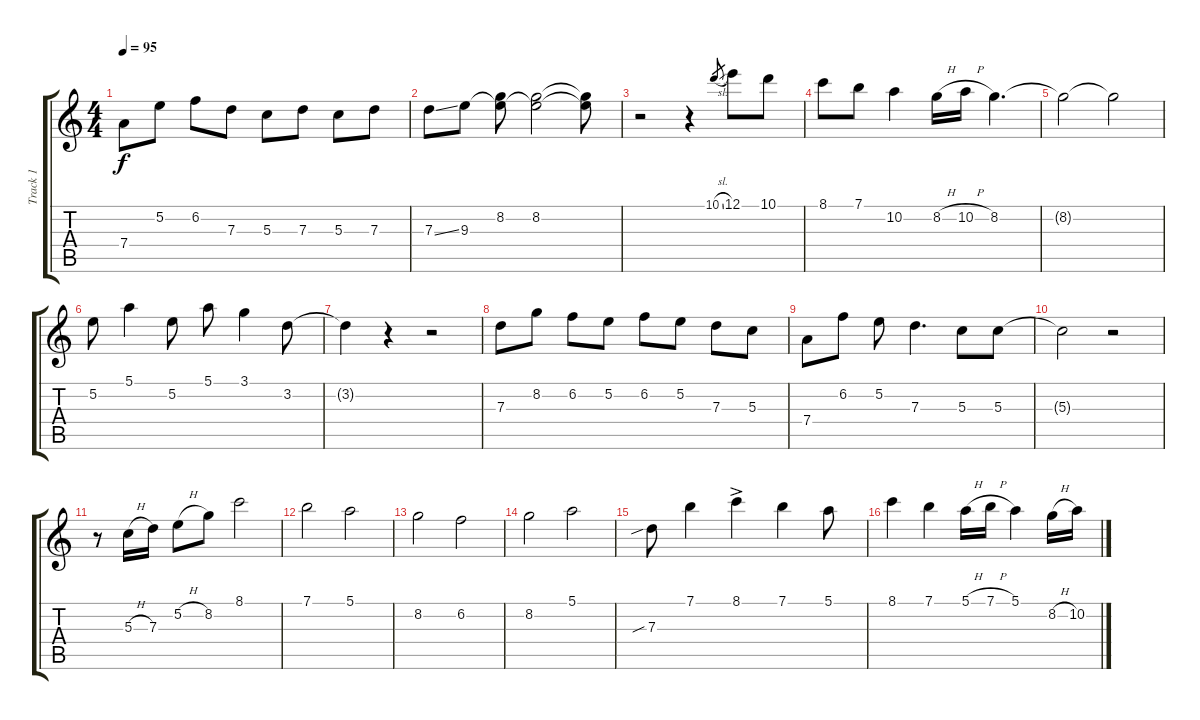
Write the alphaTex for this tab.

\track ("Track 1" "Track 1") {instrument acousticguitarsteel}
\staff {score tabs}
\tuning (E4 B3 G3 D3 A2 E2) {hide}
\ts (4 4)
\tempo 95
\clef g2
\ks c
7.4{t}.8{dy f} 5.2.8 6.2.8 7.3.8 5.3.8 7.3.8 5.3.8 7.3.8 |
7.3{ss}.8 9.3.8 (8.2 9.3{t}).8 (8.2 9.3{t}).2 (8.2{t} 9.3{t}).8 |
r.2 r.4 10.1{sl}.8{gr} 12.1.8 10.1.8 |
8.1.8 7.1.8 10.2.4 8.2{h}.16 10.2{h}.16 8.2.4{d} |
8.2{t}.2 8.2{t}.2 |
5.2.8 5.1.4 5.2.8 5.1.8 3.1.4 3.2.8 |
3.2{t}.4 r.4 r.2 |
7.3.8 8.2.8 6.2.8 5.2.8 6.2.8 5.2.8 7.3.8 5.3.8 |
7.4.8 6.2.8 5.2.8 7.3.4{d} 5.3.8 5.3.8 |
5.3{t}.2 r.2 |
r.8 5.3{h}.16 7.3.16 5.2{h}.8 8.2.8 8.1.2 |
7.1.2 5.1.2 |
8.2.2 6.2.2 |
8.2.2 5.1.2 |
7.3{sib}.8 7.1.4 8.1{ac}.4 7.1.4 5.1.8 |
8.1.4 7.1.4 5.1{h}.16 7.1{h}.16 5.1.4 8.2{h}.16 10.2{h}.16
